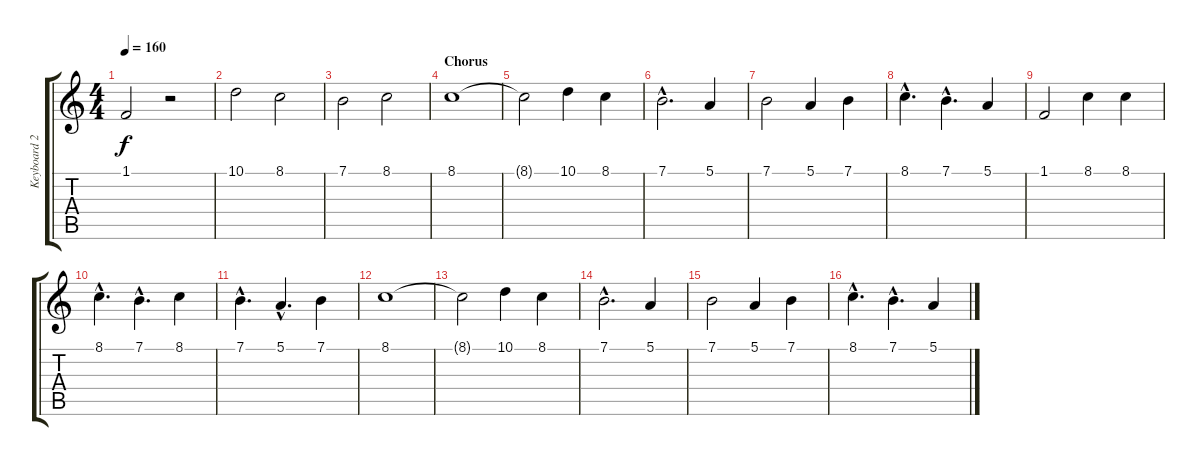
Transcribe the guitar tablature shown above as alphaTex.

\track ("Keyboard 2 - BG" "Keyboard 2") {instrument frenchhorn}
\staff {score tabs}
\tuning (E4 B3 G3 D3 A2 E2) {hide}
\ts (4 4)
\tempo 160
\clef g2
\ks c
1.1.2{dy f} r.2 |
10.1.2 8.1.2 |
7.1.2 8.1.2 |
\section ("" "Chorus")
8.1.1 |
8.1{t}.2 10.1.4 8.1.4 |
7.1{hac}.2{d} 5.1.4 |
7.1.2 5.1.4 7.1.4 |
8.1{hac}.4{d} 7.1{hac}.4{d} 5.1.4 |
1.1.2 8.1.4 8.1.4 |
8.1{hac}.4{d} 7.1{hac}.4{d} 8.1.4 |
7.1{hac}.4{d} 5.1{hac}.4{d} 7.1.4 |
8.1.1 |
8.1{t}.2 10.1.4 8.1.4 |
7.1{hac}.2{d} 5.1.4 |
7.1.2 5.1.4 7.1.4 |
8.1{hac}.4{d} 7.1{hac}.4{d} 5.1.4
